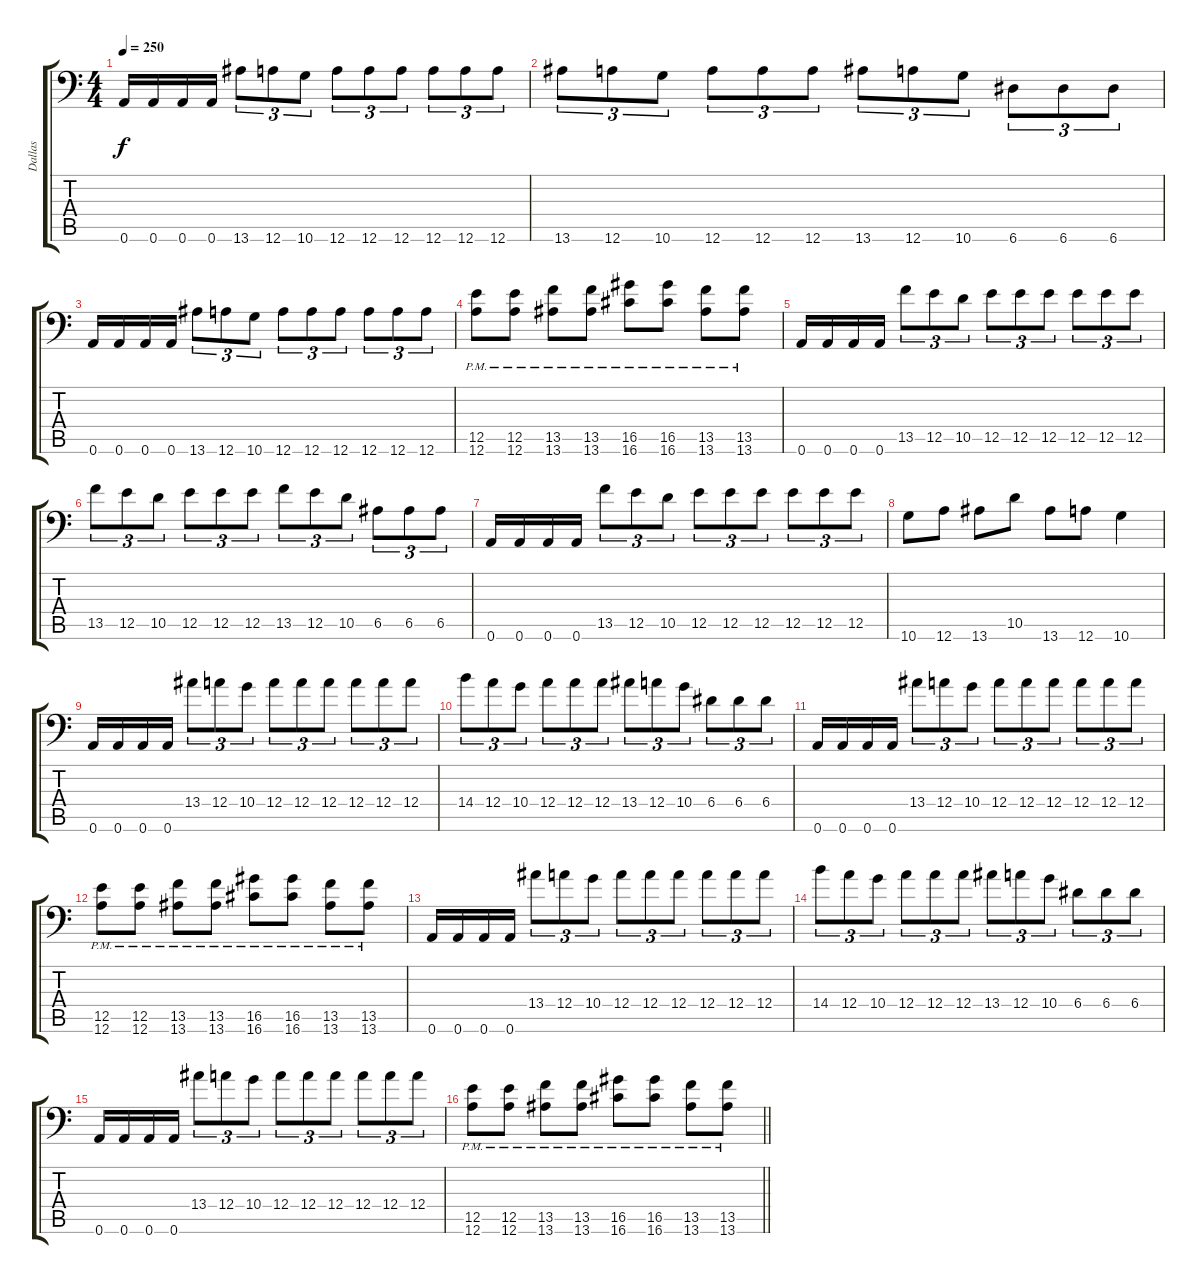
\track ("Dallas" "Dallas") {instrument overdrivenguitar}
\staff {score tabs}
\tuning (B3 Gb3 D3 A2 E2 A1) {hide}
\ts (4 4)
\tempo 250
\clef f4
\ks c
0.6.16{dy f} 0.6.16 0.6.16 0.6.16 13.6.8{tu (3 2)} 12.6.8{tu (3 2)} 10.6.8{tu (3 2)} 12.6.8{tu (3 2)} 12.6.8{tu (3 2)} 12.6.8{tu (3 2)} 12.6.8{tu (3 2)} 12.6.8{tu (3 2)} 12.6.8{tu (3 2)} |
13.6.8{tu (3 2)} 12.6.8{tu (3 2)} 10.6.8{tu (3 2)} 12.6.8{tu (3 2)} 12.6.8{tu (3 2)} 12.6.8{tu (3 2)} 13.6.8{tu (3 2)} 12.6.8{tu (3 2)} 10.6.8{tu (3 2)} 6.6.8{tu (3 2)} 6.6.8{tu (3 2)} 6.6.8{tu (3 2)} |
0.6.16 0.6.16 0.6.16 0.6.16 13.6.8{tu (3 2)} 12.6.8{tu (3 2)} 10.6.8{tu (3 2)} 12.6.8{tu (3 2)} 12.6.8{tu (3 2)} 12.6.8{tu (3 2)} 12.6.8{tu (3 2)} 12.6.8{tu (3 2)} 12.6.8{tu (3 2)} |
(12.5{pm} 12.6{pm}).8 (12.5{pm} 12.6{pm}).8 (13.5{pm} 13.6{pm}).8 (13.5{pm} 13.6{pm}).8 (16.5{pm} 16.6{pm}).8 (16.5{pm} 16.6{pm}).8 (13.5{pm} 13.6{pm}).8 (13.5{pm} 13.6{pm}).8 |
0.6.16 0.6.16 0.6.16 0.6.16 13.5.8{tu (3 2)} 12.5.8{tu (3 2)} 10.5.8{tu (3 2)} 12.5.8{tu (3 2)} 12.5.8{tu (3 2)} 12.5.8{tu (3 2)} 12.5.8{tu (3 2)} 12.5.8{tu (3 2)} 12.5.8{tu (3 2)} |
13.5.8{tu (3 2)} 12.5.8{tu (3 2)} 10.5.8{tu (3 2)} 12.5.8{tu (3 2)} 12.5.8{tu (3 2)} 12.5.8{tu (3 2)} 13.5.8{tu (3 2)} 12.5.8{tu (3 2)} 10.5.8{tu (3 2)} 6.5.8{tu (3 2)} 6.5.8{tu (3 2)} 6.5.8{tu (3 2)} |
0.6.16 0.6.16 0.6.16 0.6.16 13.5.8{tu (3 2)} 12.5.8{tu (3 2)} 10.5.8{tu (3 2)} 12.5.8{tu (3 2)} 12.5.8{tu (3 2)} 12.5.8{tu (3 2)} 12.5.8{tu (3 2)} 12.5.8{tu (3 2)} 12.5.8{tu (3 2)} |
10.6.8 12.6.8 13.6.8 10.5.8 13.6.8 12.6.8 10.6.4 |
0.6.16 0.6.16 0.6.16 0.6.16 13.4.8{tu (3 2)} 12.4.8{tu (3 2)} 10.4.8{tu (3 2)} 12.4.8{tu (3 2)} 12.4.8{tu (3 2)} 12.4.8{tu (3 2)} 12.4.8{tu (3 2)} 12.4.8{tu (3 2)} 12.4.8{tu (3 2)} |
14.4.8{tu (3 2)} 12.4.8{tu (3 2)} 10.4.8{tu (3 2)} 12.4.8{tu (3 2)} 12.4.8{tu (3 2)} 12.4.8{tu (3 2)} 13.4.8{tu (3 2)} 12.4.8{tu (3 2)} 10.4.8{tu (3 2)} 6.4.8{tu (3 2)} 6.4.8{tu (3 2)} 6.4.8{tu (3 2)} |
0.6.16 0.6.16 0.6.16 0.6.16 13.4.8{tu (3 2)} 12.4.8{tu (3 2)} 10.4.8{tu (3 2)} 12.4.8{tu (3 2)} 12.4.8{tu (3 2)} 12.4.8{tu (3 2)} 12.4.8{tu (3 2)} 12.4.8{tu (3 2)} 12.4.8{tu (3 2)} |
(12.5{pm} 12.6{pm}).8 (12.5{pm} 12.6{pm}).8 (13.5{pm} 13.6{pm}).8 (13.5{pm} 13.6{pm}).8 (16.5{pm} 16.6{pm}).8 (16.5{pm} 16.6{pm}).8 (13.5{pm} 13.6{pm}).8 (13.5{pm} 13.6{pm}).8 |
0.6.16 0.6.16 0.6.16 0.6.16 13.4.8{tu (3 2)} 12.4.8{tu (3 2)} 10.4.8{tu (3 2)} 12.4.8{tu (3 2)} 12.4.8{tu (3 2)} 12.4.8{tu (3 2)} 12.4.8{tu (3 2)} 12.4.8{tu (3 2)} 12.4.8{tu (3 2)} |
14.4.8{tu (3 2)} 12.4.8{tu (3 2)} 10.4.8{tu (3 2)} 12.4.8{tu (3 2)} 12.4.8{tu (3 2)} 12.4.8{tu (3 2)} 13.4.8{tu (3 2)} 12.4.8{tu (3 2)} 10.4.8{tu (3 2)} 6.4.8{tu (3 2)} 6.4.8{tu (3 2)} 6.4.8{tu (3 2)} |
0.6.16 0.6.16 0.6.16 0.6.16 13.4.8{tu (3 2)} 12.4.8{tu (3 2)} 10.4.8{tu (3 2)} 12.4.8{tu (3 2)} 12.4.8{tu (3 2)} 12.4.8{tu (3 2)} 12.4.8{tu (3 2)} 12.4.8{tu (3 2)} 12.4.8{tu (3 2)} |
\barLineRight lightlight
(12.5{pm} 12.6{pm}).8 (12.5{pm} 12.6{pm}).8 (13.5{pm} 13.6{pm}).8 (13.5{pm} 13.6{pm}).8 (16.5{pm} 16.6{pm}).8 (16.5{pm} 16.6{pm}).8 (13.5{pm} 13.6{pm}).8 (13.5{pm} 13.6{pm}).8
